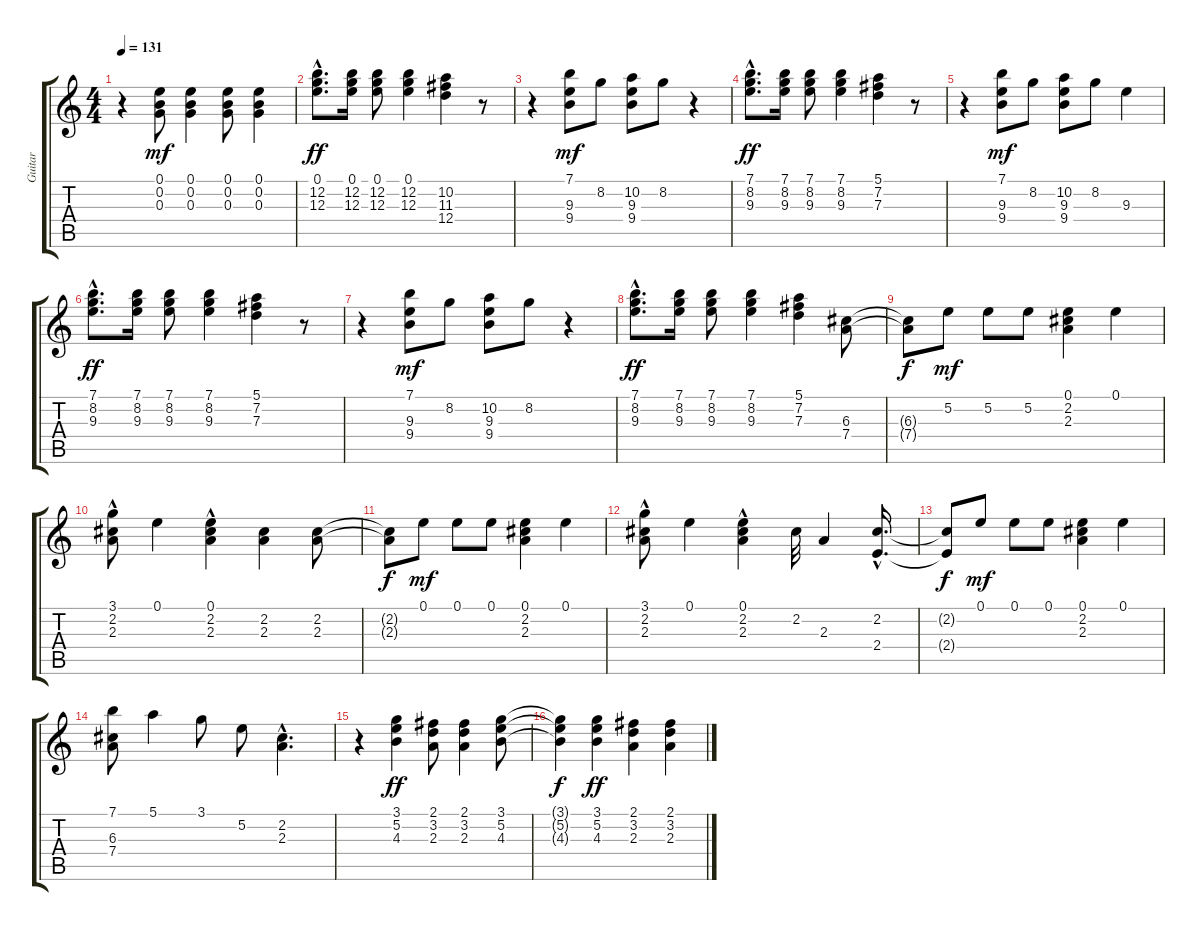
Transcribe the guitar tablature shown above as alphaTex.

\track ("Guitar" "Guitar") {instrument electricguitarclean}
\staff {score tabs}
\tuning (E4 B3 G3 D3 A2 E2) {hide}
\ts (4 4)
\tempo 131
\clef g2
\ks c
r.4{dy mf} (0.1 0.2 0.3).8 (0.1 0.2 0.3).4 (0.1 0.2 0.3).8 (0.1 0.2 0.3).4 |
(0.1{hac} 12.2{hac} 12.3{hac}).8{d dy ff} (0.1 12.2 12.3).16 (0.1 12.2 12.3).8 (0.1 12.2 12.3).4 (10.2 11.3 12.4).4 r.8 |
r.4 (7.1 9.3 9.4).8{dy mf} 8.2.8 (10.2 9.3 9.4).8 8.2.8 r.4 |
(7.1{hac} 8.2{hac} 9.3{hac}).8{d dy ff} (7.1 8.2 9.3).16 (7.1 8.2 9.3).8 (7.1 8.2 9.3).4 (5.1 7.2 7.3).4 r.8 |
r.4 (7.1 9.3 9.4).8{dy mf} 8.2.8 (10.2 9.3 9.4).8 8.2.8 9.3.4 |
(7.1{hac} 8.2{hac} 9.3{hac}).8{d dy ff} (7.1 8.2 9.3).16 (7.1 8.2 9.3).8 (7.1 8.2 9.3).4 (5.1 7.2 7.3).4 r.8 |
r.4 (7.1 9.3 9.4).8{dy mf} 8.2.8 (10.2 9.3 9.4).8 8.2.8 r.4 |
(7.1{hac} 8.2{hac} 9.3{hac}).8{d dy ff} (7.1 8.2 9.3).16 (7.1 8.2 9.3).8 (7.1 8.2 9.3).4 (5.1 7.2 7.3).4 (6.3 7.4).8 |
(6.3{t} 7.4{t}).8{dy f} 5.2.8{dy mf} 5.2.8 5.2.8 (0.1 2.2 2.3).4 0.1.4 |
(3.1 2.2{hac} 2.3{hac}).8 0.1.4 (0.1{hac} 2.2 2.3).4 (2.2 2.3).4 (2.2 2.3).8 |
(2.2{t} 2.3{t}).8{dy f} 0.1.8{dy mf} 0.1.8 0.1.8 (0.1 2.2 2.3).4 0.1.4 |
(3.1 2.2{hac} 2.3{hac}).8 0.1.4 (0.1{hac} 2.2 2.3).4 2.2.32 2.3.4 (2.2{hac} 2.4{hac}).16{d} |
(2.2{t} 2.4{t}).8{dy f} 0.1.8{dy mf} 0.1.8 0.1.8 (0.1 2.2 2.3).4 0.1.4 |
(7.1 6.3 7.4).8 5.1.4 3.1.8 5.2.8 (2.2{hac} 2.3{hac}).4{d} |
r.4 (3.1 5.2 4.3).4{dy ff} (2.1 3.2 2.3).8 (2.1 3.2 2.3).4 (3.1 5.2 4.3).8 |
(3.1{t} 5.2{t} 4.3{t}).4{dy f} (3.1 5.2 4.3).4{dy ff} (2.1 3.2 2.3).4 (2.1 3.2 2.3).4
